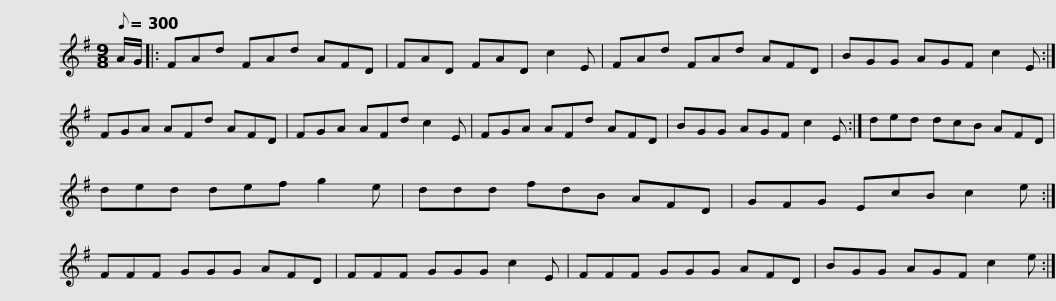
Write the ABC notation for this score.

X:1
L:1/8
Q:1/8=300
M:9/8
I:linebreak $
K:G
V:1 treble
V:1
 A/G/ |: FAd FAd AFD | FAD FAD c2 E | FAd FAd AFD | BGG AGF c2 E :|$ %5
 FGA AFd AFD | FGA AFd c2 E | FGA AFd AFD | BGG AGF c2 E :| ded dcB AFD |$ %10
 ded def g2 e | ddd fdB AFD | GFG EcB c2 e :| FFF GGG AFD | FFF GGG c2 E |$ %15
 FFF GGG AFD | BGG AGF c2 e :| %17
